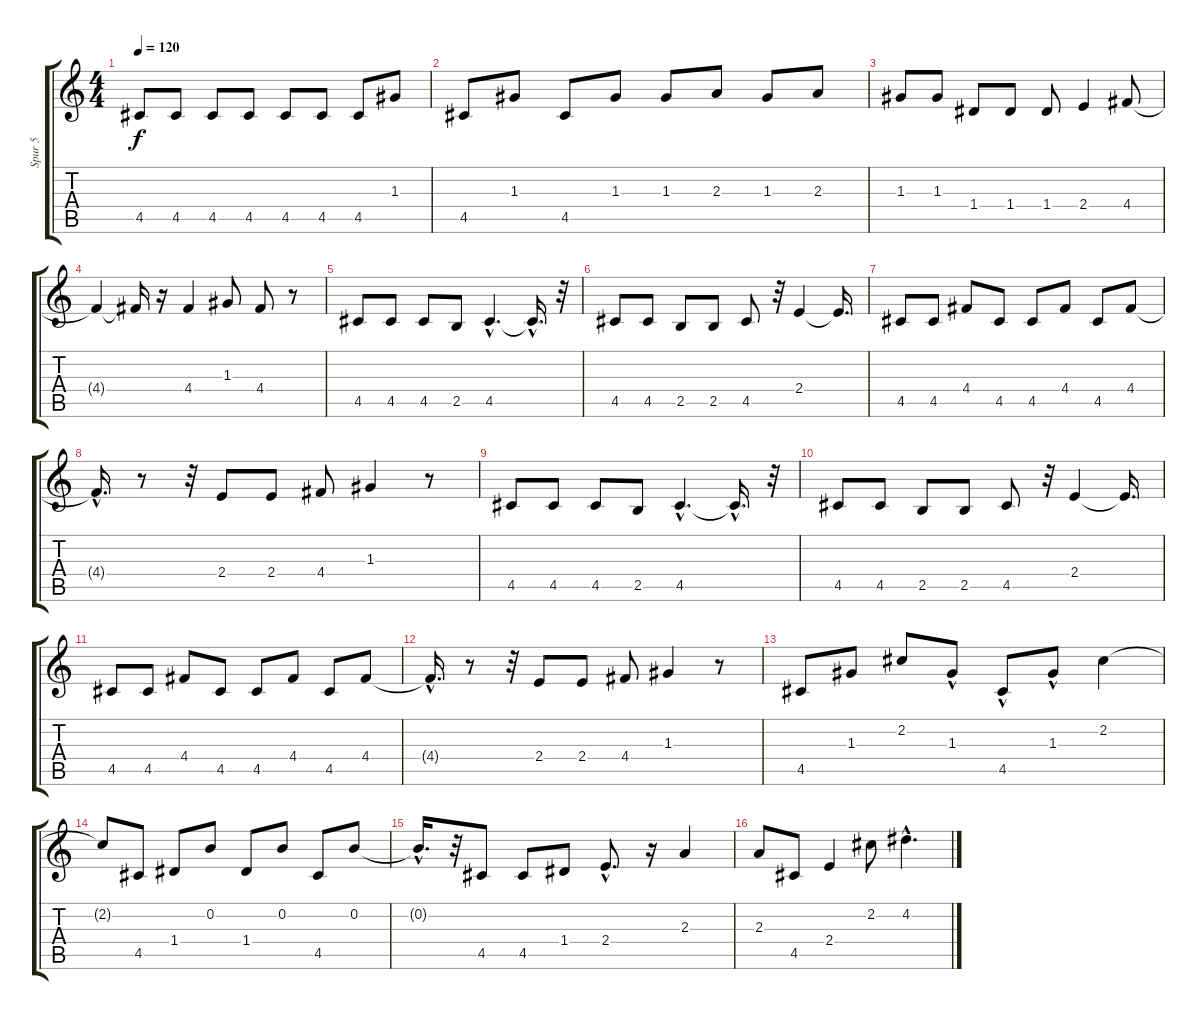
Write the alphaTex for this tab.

\track ("Spur 5" "Spur 5") {instrument electricguitarclean}
\staff {score tabs}
\tuning (E4 B3 G3 D3 A2 E2) {hide}
\ts (4 4)
\tempo 120
\clef g2
\ks c
4.5.8{dy f} 4.5.8 4.5.8 4.5.8 4.5.8 4.5.8 4.5.8 1.3.8 |
4.5.8 1.3.8 4.5.8 1.3.8 1.3.8 2.3.8 1.3.8 2.3.8 |
1.3.8 1.3.8 1.4.8 1.4.8 1.4.8 2.4.4 4.4.8 |
4.4{t}.4 4.4{t}.16 r.16 4.4.4 1.3.8 4.4.8 r.8 |
4.5.8 4.5.8 4.5.8 2.5.8 4.5{hac}.4{d} 4.5{hac t}.16{d} r.32 |
4.5.8 4.5.8 2.5.8 2.5.8 4.5.8 r.32 2.4.4 2.4{t}.16{d} |
4.5.8 4.5.8 4.4.8 4.5.8 4.5.8 4.4.8 4.5.8 4.4.8 |
4.4{hac t}.16{d} r.8 r.32 2.4.8 2.4.8 4.4.8 1.3.4 r.8 |
4.5.8 4.5.8 4.5.8 2.5.8 4.5{hac}.4{d} 4.5{hac t}.16{d} r.32 |
4.5.8 4.5.8 2.5.8 2.5.8 4.5.8 r.32 2.4.4 2.4{t}.16{d} |
4.5.8 4.5.8 4.4.8 4.5.8 4.5.8 4.4.8 4.5.8 4.4.8 |
4.4{hac t}.16{d} r.8 r.32 2.4.8 2.4.8 4.4.8 1.3.4 r.8 |
4.5.8 1.3.8 2.2.8 1.3{hac}.8 4.5{hac}.8 1.3{hac}.8 2.2.4 |
2.2{t}.8 4.5.8 1.4.8 0.2.8 1.4.8 0.2.8 4.5.8 0.2.8 |
0.2{hac t}.16{d} r.32 4.5.8 4.5.8 1.4.8 2.4{hac}.8{d} r.16 2.3.4 |
2.3.8 4.5.8 2.4.4 2.2.8 4.2{hac}.4{d}
